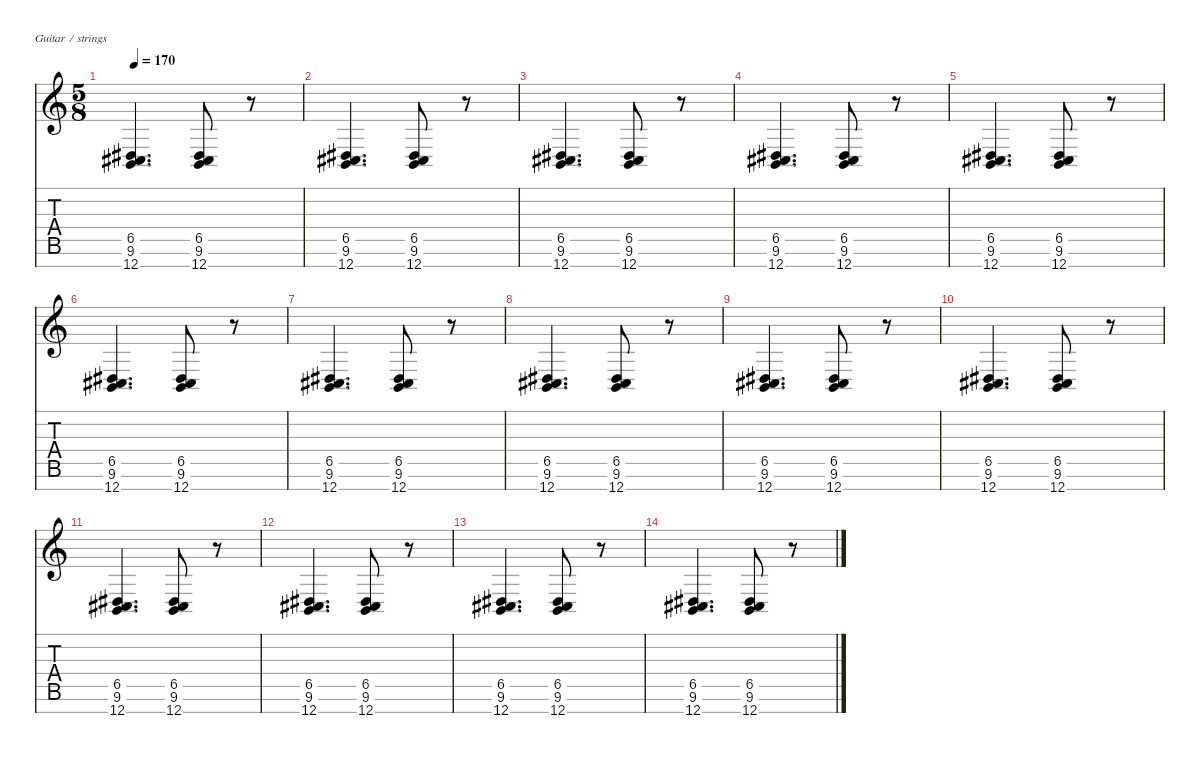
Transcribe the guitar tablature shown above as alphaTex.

\defaultSystemsLayout 4
\hideDynamics
\bracketExtendMode nobrackets
\singleTrackTrackNamePolicy hidden
\multiTrackTrackNamePolicy hidden
\firstSystemTrackNameMode fullname
\firstSystemTrackNameOrientation horizontal
\otherSystemsTrackNameOrientation horizontal
\track ("Piano - right" "pno.") {instrument brightacousticpiano}
\staff {score tabs}
\tuning (E4 B3 G3 D3 A2 E2 B1)
\ts (5 8)
\tempo 170
\clef g2
\ks c
(6.5{acc #} 9.6{acc #} 12.7).4{d dy f beam Up} (6.5{acc #} 9.6{acc #} 12.7).8{beam Up} r.8{beam Up} |
(6.5{acc #} 9.6{acc #} 12.7).4{d beam Up} (6.5{acc #} 9.6{acc #} 12.7).8{beam Up} r.8{beam Up} |
(6.5{acc #} 9.6{acc #} 12.7).4{d beam Up} (6.5{acc #} 9.6{acc #} 12.7).8{beam Up} r.8{beam Up} |
(6.5{acc #} 9.6{acc #} 12.7).4{d beam Up} (6.5{acc #} 9.6{acc #} 12.7).8{beam Up} r.8{beam Up} |
(6.5{acc #} 9.6{acc #} 12.7).4{d beam Up} (6.5{acc #} 9.6{acc #} 12.7).8{beam Up} r.8{beam Up} |
(6.5{acc #} 9.6{acc #} 12.7).4{d beam Up} (6.5{acc #} 9.6{acc #} 12.7).8{beam Up} r.8{beam Up} |
(6.5{acc #} 9.6{acc #} 12.7).4{d beam Up} (6.5{acc #} 9.6{acc #} 12.7).8{beam Up} r.8{beam Up} |
(6.5{acc #} 9.6{acc #} 12.7).4{d beam Up} (6.5{acc #} 9.6{acc #} 12.7).8{beam Up} r.8{beam Up} |
(6.5{acc #} 9.6{acc #} 12.7).4{d beam Up} (6.5{acc #} 9.6{acc #} 12.7).8{beam Up} r.8{beam Up} |
(6.5{acc #} 9.6{acc #} 12.7).4{d beam Up} (6.5{acc #} 9.6{acc #} 12.7).8{beam Up} r.8{beam Up} |
(6.5{acc #} 9.6{acc #} 12.7).4{d beam Up} (6.5{acc #} 9.6{acc #} 12.7).8{beam Up} r.8{beam Up} |
(6.5{acc #} 9.6{acc #} 12.7).4{d beam Up} (6.5{acc #} 9.6{acc #} 12.7).8{beam Up} r.8{beam Up} |
(6.5{acc #} 9.6{acc #} 12.7).4{d beam Up} (6.5{acc #} 9.6{acc #} 12.7).8{beam Up} r.8{beam Up} |
(6.5{acc #} 9.6{acc #} 12.7).4{d beam Up} (6.5{acc #} 9.6{acc #} 12.7).8{beam Up} r.8{beam Up}
